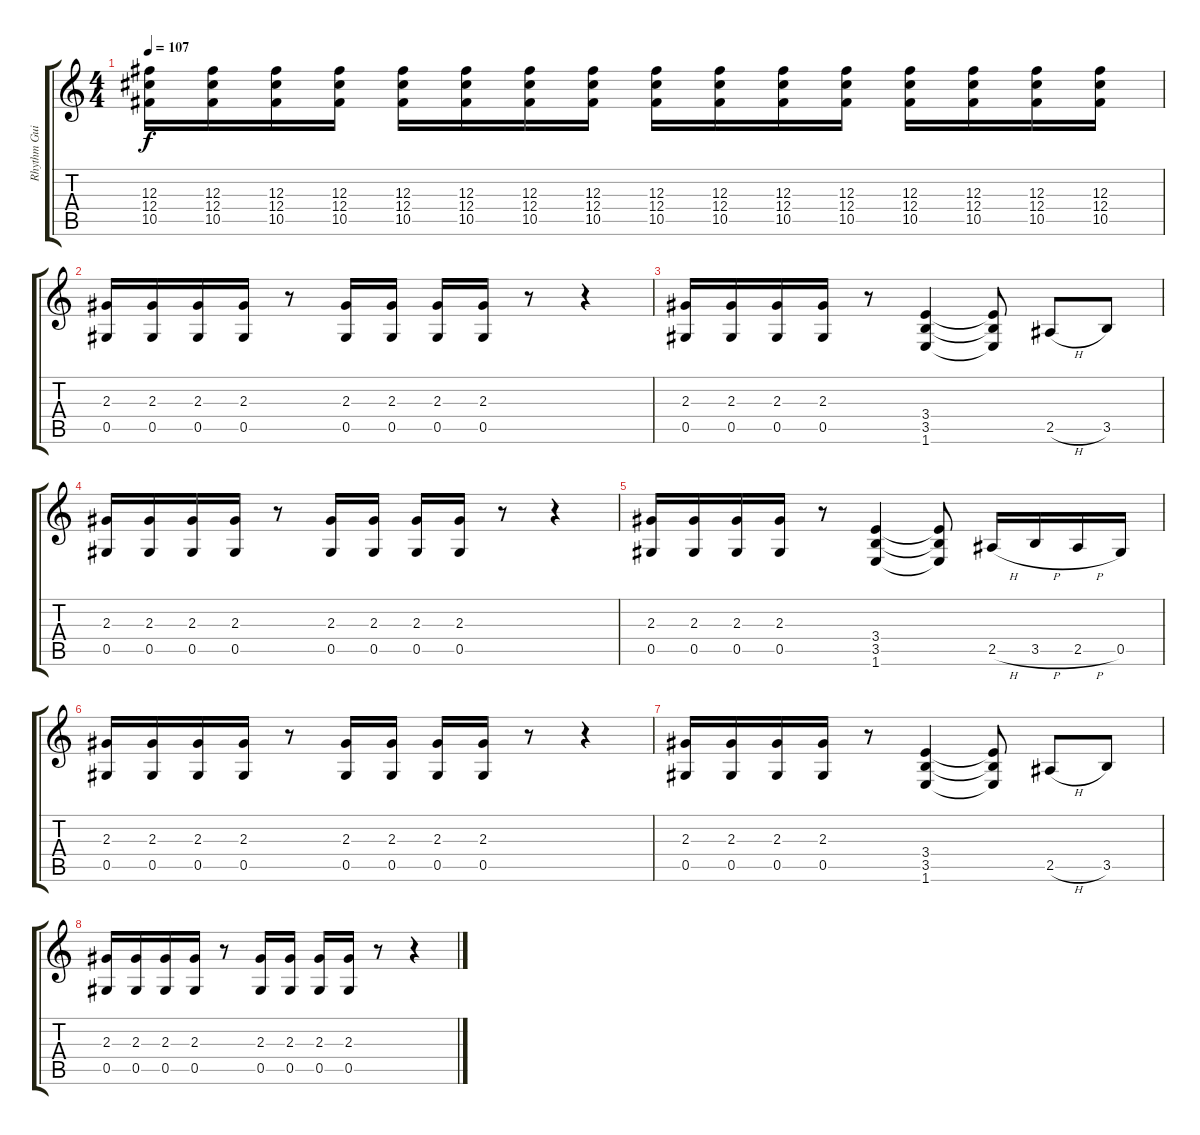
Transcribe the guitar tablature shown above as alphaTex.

\track ("Rhythm Guitar   " "Rhythm Gui") {instrument overdrivenguitar}
\staff {score tabs}
\tuning (Eb4 Bb3 Gb3 Db3 Ab2 Eb2) {hide}
\ts (4 4)
\tempo 107
\clef g2
\ks c
(12.3{t} 12.4{t} 10.5{t}).16{dy f} (12.3 12.4 10.5).16 (12.3 12.4 10.5).16 (12.3 12.4 10.5).16 (12.3 12.4 10.5).16 (12.3 12.4 10.5).16 (12.3 12.4 10.5).16 (12.3 12.4 10.5).16 (12.3 12.4 10.5).16 (12.3 12.4 10.5).16 (12.3 12.4 10.5).16 (12.3 12.4 10.5).16 (12.3 12.4 10.5).16 (12.3 12.4 10.5).16 (12.3 12.4 10.5).16 (12.3 12.4 10.5).16 |
(2.3 0.5).16 (2.3 0.5).16 (2.3 0.5).16 (2.3 0.5).16 r.8 (2.3 0.5).16 (2.3 0.5).16 (2.3 0.5).16 (2.3 0.5).16 r.8 r.4 |
(2.3 0.5).16 (2.3 0.5).16 (2.3 0.5).16 (2.3 0.5).16 r.8 (3.4 3.5 1.6).4 (3.4{t} 3.5{t} 1.6{t}).8 2.5{h}.8 3.5.8 |
(2.3 0.5).16 (2.3 0.5).16 (2.3 0.5).16 (2.3 0.5).16 r.8 (2.3 0.5).16 (2.3 0.5).16 (2.3 0.5).16 (2.3 0.5).16 r.8 r.4 |
(2.3 0.5).16 (2.3 0.5).16 (2.3 0.5).16 (2.3 0.5).16 r.8 (3.4 3.5 1.6).4 (3.4{t} 3.5{t} 1.6{t}).8 2.5{h}.16 3.5{h}.16 2.5{h}.16 0.5.16 |
(2.3 0.5).16 (2.3 0.5).16 (2.3 0.5).16 (2.3 0.5).16 r.8 (2.3 0.5).16 (2.3 0.5).16 (2.3 0.5).16 (2.3 0.5).16 r.8 r.4 |
(2.3 0.5).16 (2.3 0.5).16 (2.3 0.5).16 (2.3 0.5).16 r.8 (3.4 3.5 1.6).4 (3.4{t} 3.5{t} 1.6{t}).8 2.5{h}.8 3.5.8 |
(2.3 0.5).16 (2.3 0.5).16 (2.3 0.5).16 (2.3 0.5).16 r.8 (2.3 0.5).16 (2.3 0.5).16 (2.3 0.5).16 (2.3 0.5).16 r.8 r.4
